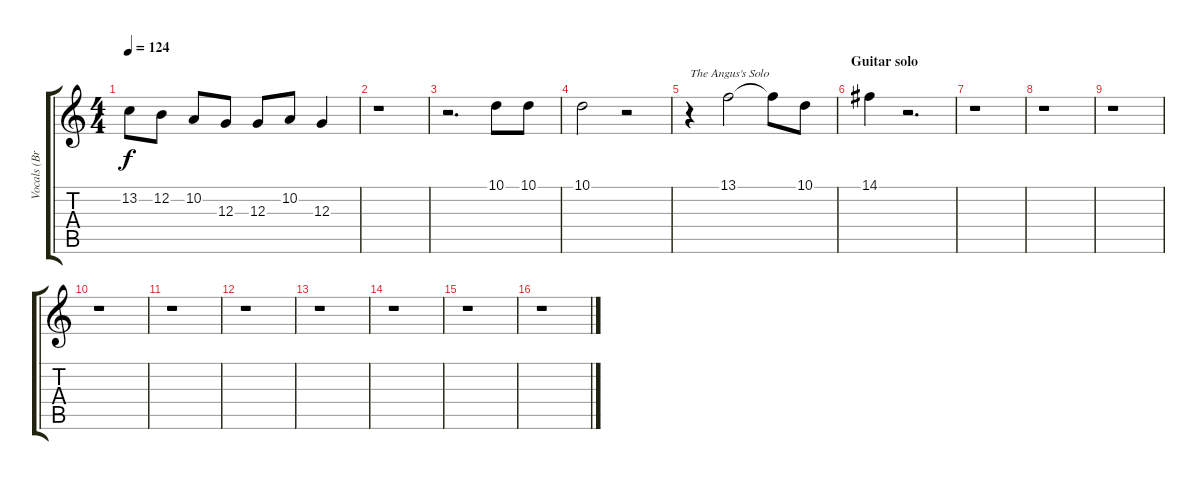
\track ("Vocals (Brian)" "Vocals (Br") {instrument lead2sawtooth}
\staff {score tabs}
\tuning (E4 B3 G3 D3 A2 E2) {hide}
\ts (4 4)
\tempo 124
\clef g2
\ks c
13.2{t}.8{dy f} 12.2.8 10.2.8 12.3.8 12.3.8 10.2.8 12.3.4 |
r.1 |
r.2{d} 10.1.8 10.1.8 |
10.1.2 r.2 |
r.4{txt "The Angus's Solo"} 13.1.2 13.1{t}.8 10.1.8 |
\section ("" "Guitar solo")
14.1.4 r.2{d} |
r.1 |
r.1 |
r.1 |
r.1 |
r.1 |
r.1 |
r.1 |
r.1 |
r.1 |
r.1
